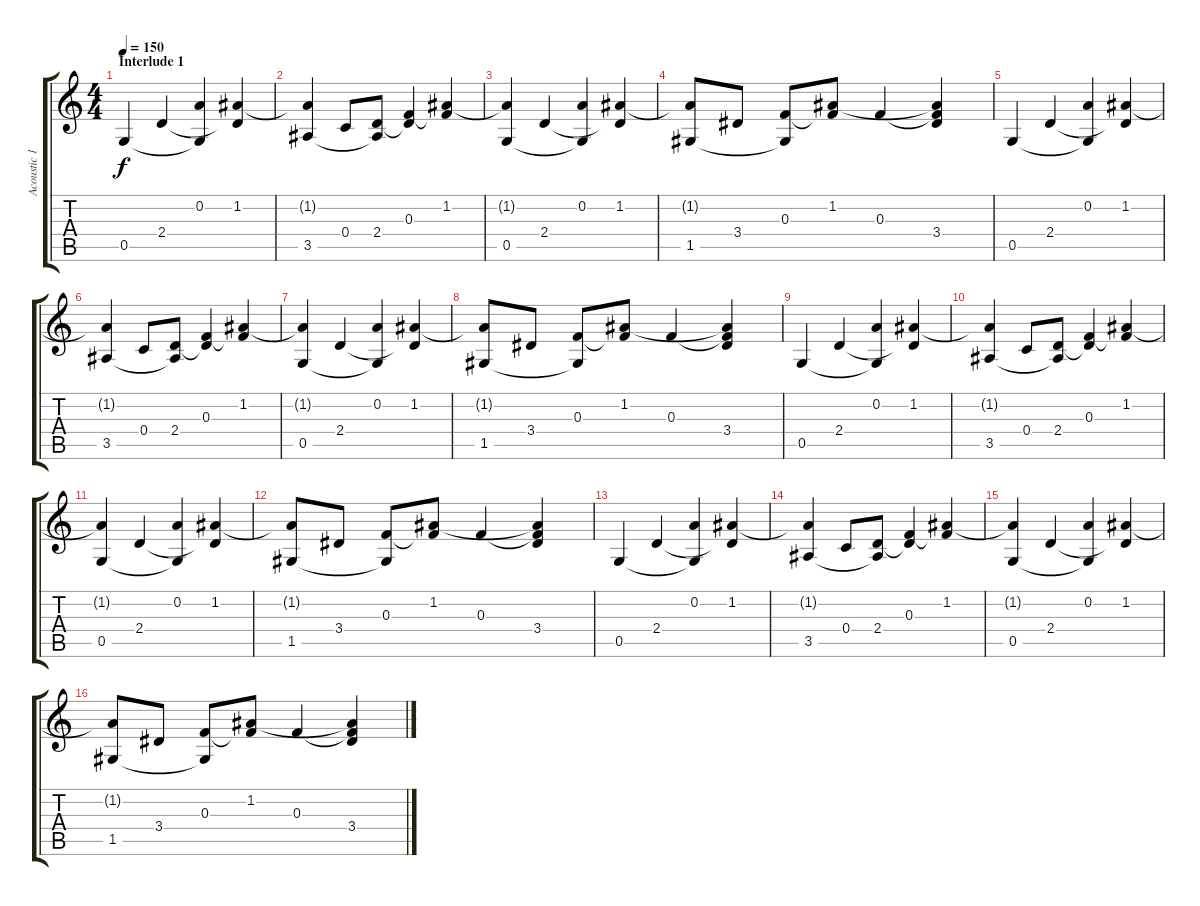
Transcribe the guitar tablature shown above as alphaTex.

\track ("Acoustic 1" "Acoustic 1") {instrument acousticguitarnylon}
\staff {score tabs}
\tuning (D4 A3 F3 C3 G2 D2) {hide}
\ts (4 4)
\section ("" "Interlude 1")
\tempo 150
\clef g2
\ks c
0.5.4{dy f} 2.4.4 (0.2 0.5{t}).4 (1.2 2.4{t}).4 |
(1.2{t} 3.5).4 0.4.8 (2.4 3.5{t}).8 (0.3 2.4{t}).4 (1.2 0.3{t}).4 |
(1.2{t} 0.5).4 2.4.4 (0.2 0.5{t}).4 (1.2 2.4{t}).4 |
(1.2{t} 1.5).8 3.4.8 (0.3 1.5{t}).8 (1.2 0.3{t}).8 0.3.4 (1.2{t} 0.3{t} 3.4).4 |
0.5.4 2.4.4 (0.2 0.5{t}).4 (1.2 2.4{t}).4 |
(1.2{t} 3.5).4 0.4.8 (2.4 3.5{t}).8 (0.3 2.4{t}).4 (1.2 0.3{t}).4 |
(1.2{t} 0.5).4 2.4.4 (0.2 0.5{t}).4 (1.2 2.4{t}).4 |
(1.2{t} 1.5).8 3.4.8 (0.3 1.5{t}).8 (1.2 0.3{t}).8 0.3.4 (1.2{t} 0.3{t} 3.4).4 |
0.5.4 2.4.4 (0.2 0.5{t}).4 (1.2 2.4{t}).4 |
(1.2{t} 3.5).4 0.4.8 (2.4 3.5{t}).8 (0.3 2.4{t}).4 (1.2 0.3{t}).4 |
(1.2{t} 0.5).4 2.4.4 (0.2 0.5{t}).4 (1.2 2.4{t}).4 |
(1.2{t} 1.5).8 3.4.8 (0.3 1.5{t}).8 (1.2 0.3{t}).8 0.3.4 (1.2{t} 0.3{t} 3.4).4 |
0.5.4 2.4.4 (0.2 0.5{t}).4 (1.2 2.4{t}).4 |
(1.2{t} 3.5).4 0.4.8 (2.4 3.5{t}).8 (0.3 2.4{t}).4 (1.2 0.3{t}).4 |
(1.2{t} 0.5).4 2.4.4 (0.2 0.5{t}).4 (1.2 2.4{t}).4 |
(1.2{t} 1.5).8 3.4.8 (0.3 1.5{t}).8 (1.2 0.3{t}).8 0.3.4 (1.2{t} 0.3{t} 3.4).4
